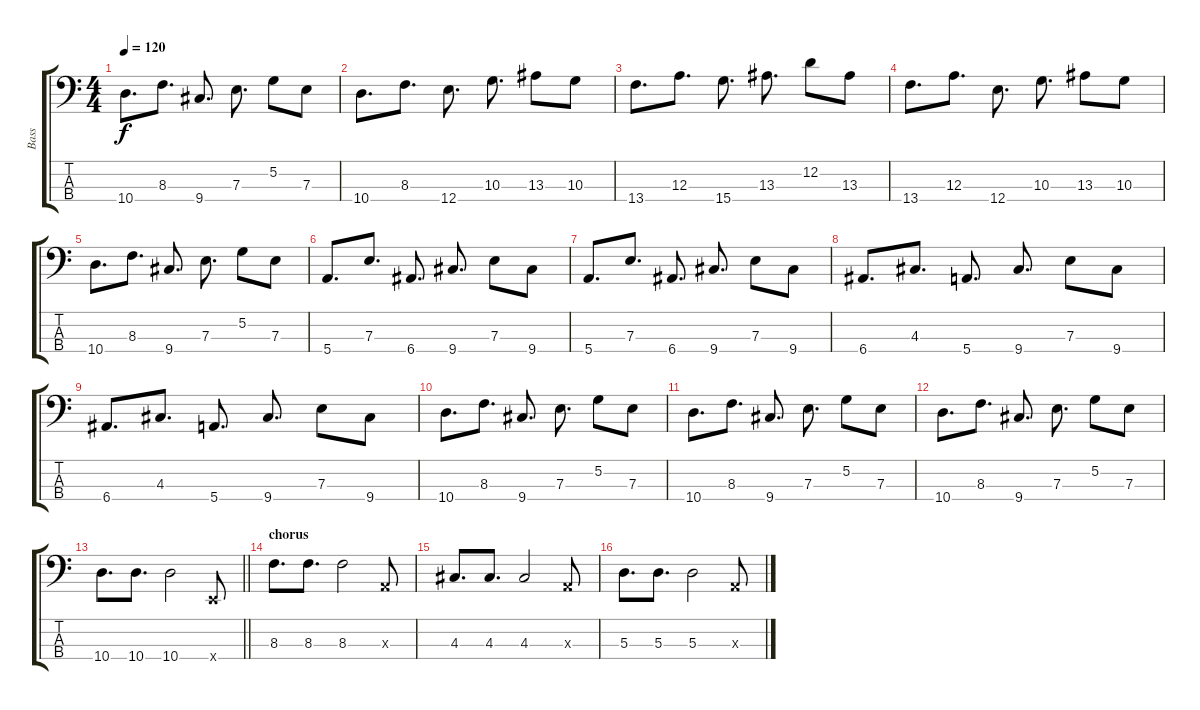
\track ("Bass" "Bass") {instrument electricbassfinger}
\staff {score tabs}
\tuning (G2 D2 A1 E1) {hide}
\ts (4 4)
\tempo 120
\clef f4
\ks c
10.4.8{d dy f} 8.3.8{d} 9.4.8{d} 7.3.8{d} 5.2.8 7.3.8 |
10.4.8{d} 8.3.8{d} 12.4.8{d} 10.3.8{d} 13.3.8 10.3.8 |
13.4.8{d} 12.3.8{d} 15.4.8{d} 13.3.8{d} 12.2.8 13.3.8 |
13.4.8{d} 12.3.8{d} 12.4.8{d} 10.3.8{d} 13.3.8 10.3.8 |
10.4.8{d} 8.3.8{d} 9.4.8{d} 7.3.8{d} 5.2.8 7.3.8 |
5.4.8{d} 7.3.8{d} 6.4.8{d} 9.4.8{d} 7.3.8 9.4.8 |
5.4.8{d} 7.3.8{d} 6.4.8{d} 9.4.8{d} 7.3.8 9.4.8 |
6.4.8{d} 4.3.8{d} 5.4.8{d} 9.4.8{d} 7.3.8 9.4.8 |
6.4.8{d} 4.3.8{d} 5.4.8{d} 9.4.8{d} 7.3.8 9.4.8 |
10.4.8{d} 8.3.8{d} 9.4.8{d} 7.3.8{d} 5.2.8 7.3.8 |
10.4.8{d} 8.3.8{d} 9.4.8{d} 7.3.8{d} 5.2.8 7.3.8 |
10.4.8{d} 8.3.8{d} 9.4.8{d} 7.3.8{d} 5.2.8 7.3.8 |
\barLineRight lightlight
10.4.8{d} 10.4.8{d} 10.4.2 0.4{x}.8 |
\section ("" "chorus")
8.3.8{d} 8.3.8{d} 8.3.2 0.3{x}.8 |
4.3.8{d} 4.3.8{d} 4.3.2 0.3{x}.8 |
5.3.8{d} 5.3.8{d} 5.3.2 0.3{x}.8
